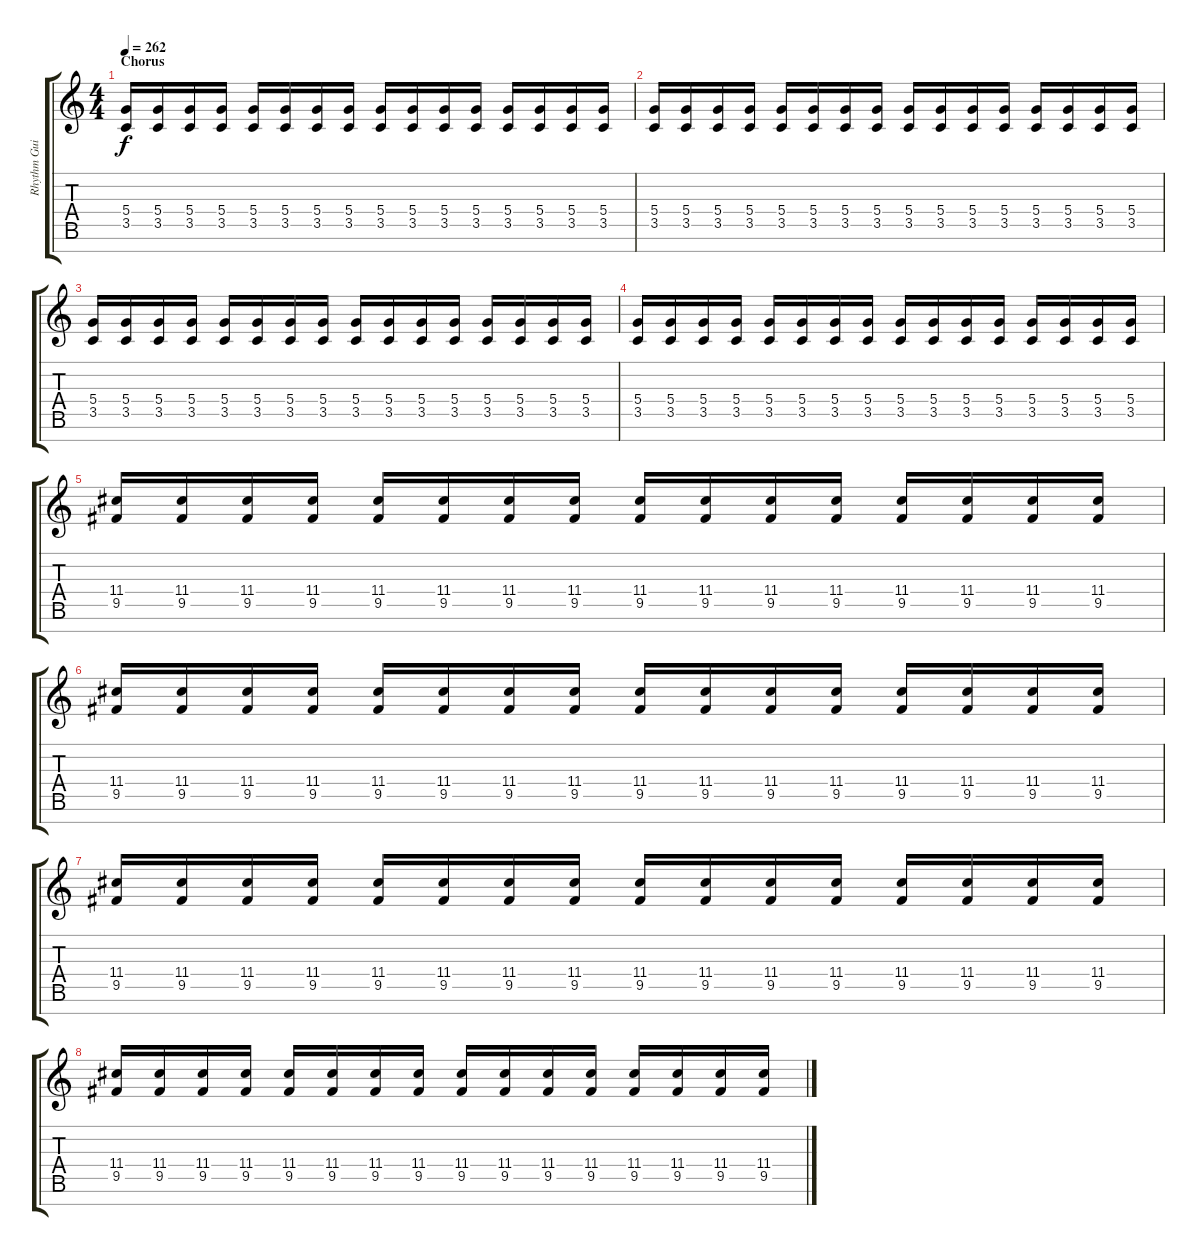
\track ("Rhythm Guitar 2" "Rhythm Gui") {instrument overdrivenguitar}
\staff {score tabs}
\tuning (E4 B3 G3 D3 A2 E2 B1) {hide}
\ts (4 4)
\section ("" "Chorus")
\tempo 262
\clef g2
\ks c
(5.4 3.5).16{dy f} (5.4 3.5).16 (5.4 3.5).16 (5.4 3.5).16 (5.4 3.5).16 (5.4 3.5).16 (5.4 3.5).16 (5.4 3.5).16 (5.4 3.5).16 (5.4 3.5).16 (5.4 3.5).16 (5.4 3.5).16 (5.4 3.5).16 (5.4 3.5).16 (5.4 3.5).16 (5.4 3.5).16 |
(5.4 3.5).16 (5.4 3.5).16 (5.4 3.5).16 (5.4 3.5).16 (5.4 3.5).16 (5.4 3.5).16 (5.4 3.5).16 (5.4 3.5).16 (5.4 3.5).16 (5.4 3.5).16 (5.4 3.5).16 (5.4 3.5).16 (5.4 3.5).16 (5.4 3.5).16 (5.4 3.5).16 (5.4 3.5).16 |
(5.4 3.5).16 (5.4 3.5).16 (5.4 3.5).16 (5.4 3.5).16 (5.4 3.5).16 (5.4 3.5).16 (5.4 3.5).16 (5.4 3.5).16 (5.4 3.5).16 (5.4 3.5).16 (5.4 3.5).16 (5.4 3.5).16 (5.4 3.5).16 (5.4 3.5).16 (5.4 3.5).16 (5.4 3.5).16 |
(5.4 3.5).16 (5.4 3.5).16 (5.4 3.5).16 (5.4 3.5).16 (5.4 3.5).16 (5.4 3.5).16 (5.4 3.5).16 (5.4 3.5).16 (5.4 3.5).16 (5.4 3.5).16 (5.4 3.5).16 (5.4 3.5).16 (5.4 3.5).16 (5.4 3.5).16 (5.4 3.5).16 (5.4 3.5).16 |
(11.4 9.5).16 (11.4 9.5).16 (11.4 9.5).16 (11.4 9.5).16 (11.4 9.5).16 (11.4 9.5).16 (11.4 9.5).16 (11.4 9.5).16 (11.4 9.5).16 (11.4 9.5).16 (11.4 9.5).16 (11.4 9.5).16 (11.4 9.5).16 (11.4 9.5).16 (11.4 9.5).16 (11.4 9.5).16 |
(11.4 9.5).16 (11.4 9.5).16 (11.4 9.5).16 (11.4 9.5).16 (11.4 9.5).16 (11.4 9.5).16 (11.4 9.5).16 (11.4 9.5).16 (11.4 9.5).16 (11.4 9.5).16 (11.4 9.5).16 (11.4 9.5).16 (11.4 9.5).16 (11.4 9.5).16 (11.4 9.5).16 (11.4 9.5).16 |
(11.4 9.5).16 (11.4 9.5).16 (11.4 9.5).16 (11.4 9.5).16 (11.4 9.5).16 (11.4 9.5).16 (11.4 9.5).16 (11.4 9.5).16 (11.4 9.5).16 (11.4 9.5).16 (11.4 9.5).16 (11.4 9.5).16 (11.4 9.5).16 (11.4 9.5).16 (11.4 9.5).16 (11.4 9.5).16 |
(11.4 9.5).16 (11.4 9.5).16 (11.4 9.5).16 (11.4 9.5).16 (11.4 9.5).16 (11.4 9.5).16 (11.4 9.5).16 (11.4 9.5).16 (11.4 9.5).16 (11.4 9.5).16 (11.4 9.5).16 (11.4 9.5).16 (11.4 9.5).16 (11.4 9.5).16 (11.4 9.5).16 (11.4 9.5).16
